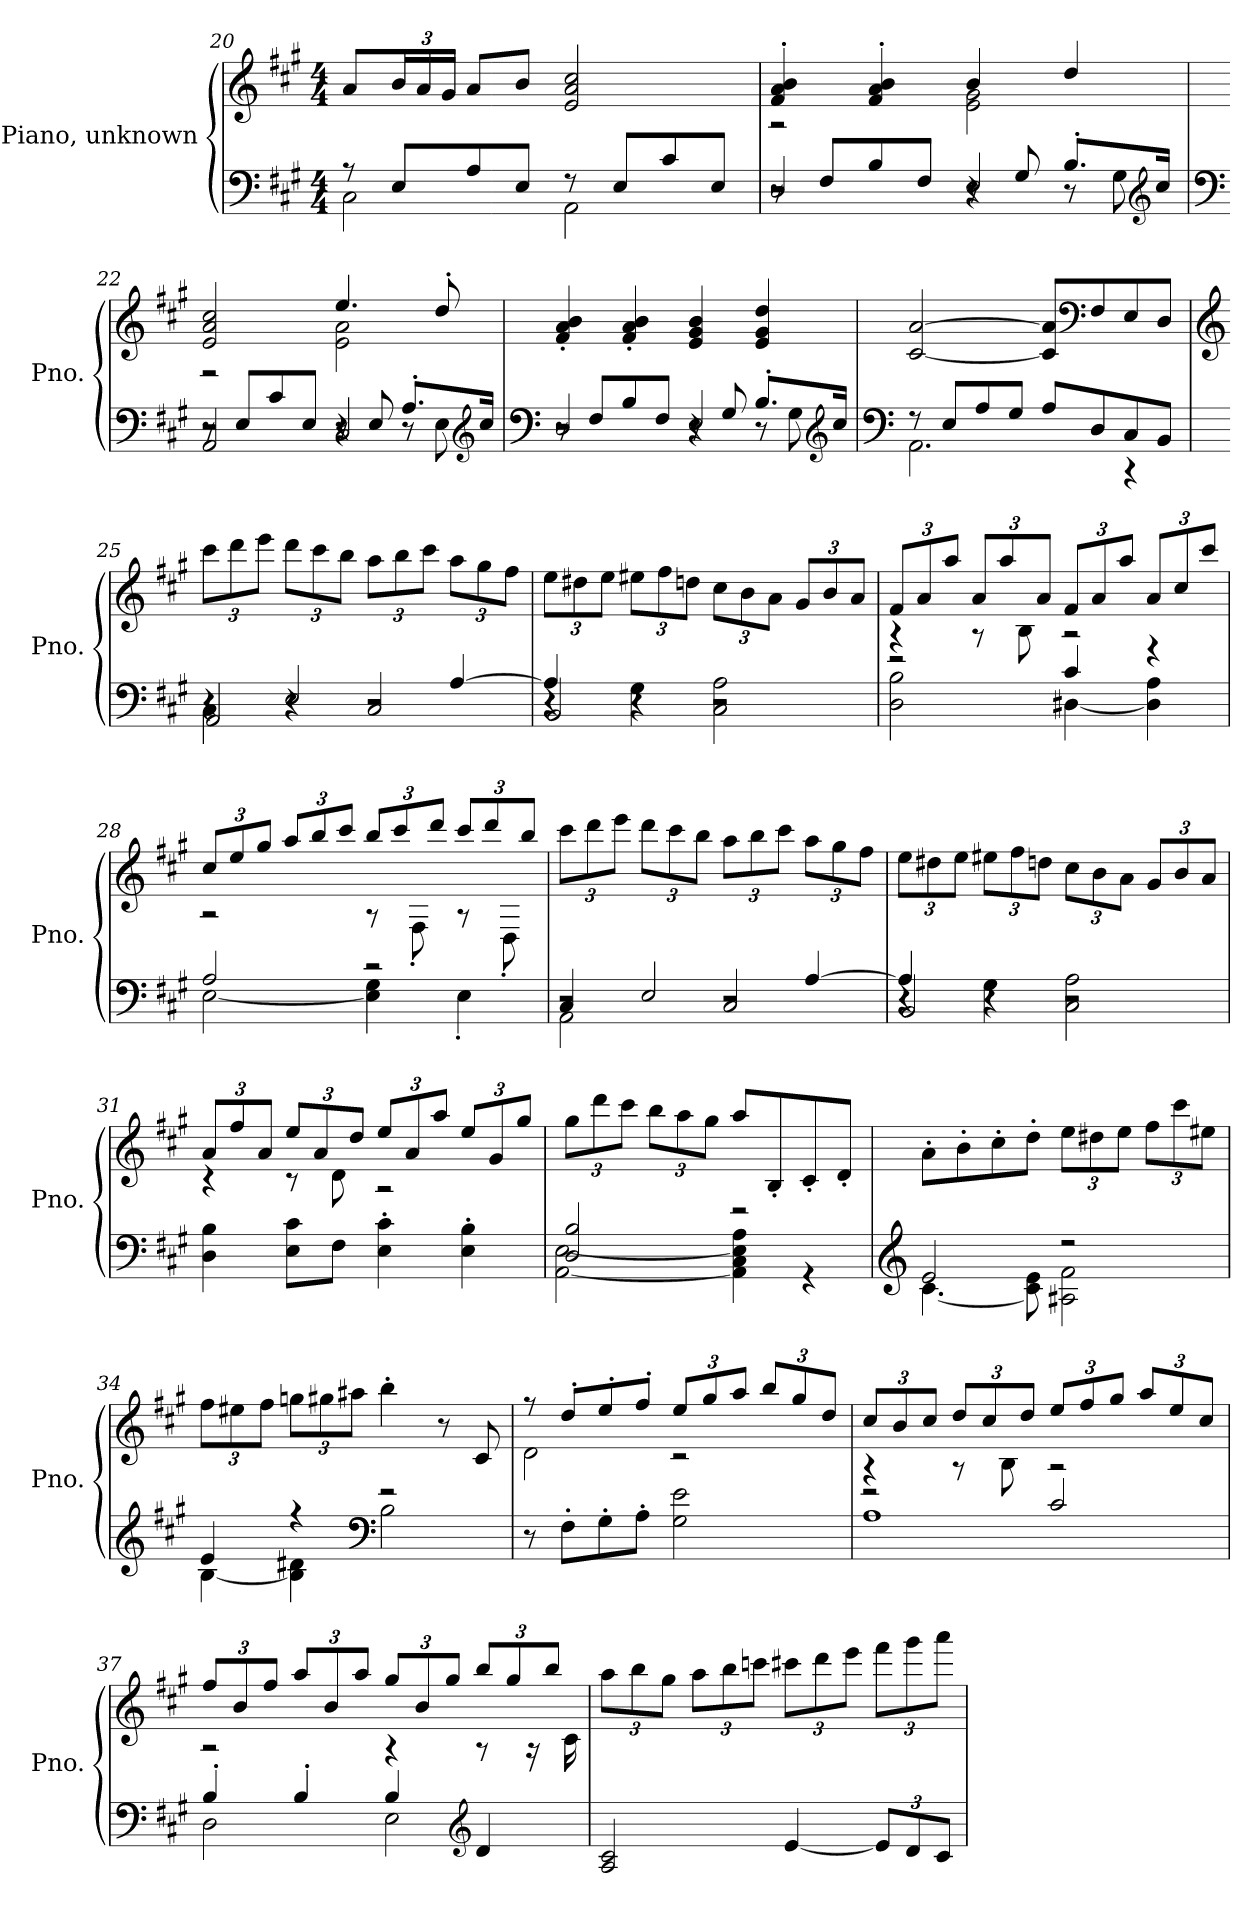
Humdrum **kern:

**kern	**kern
*part1	*part1
*staff2	*staff1
*I"Piano, unknown	*
*I'Pno.	*
*clefF4	*clefG2
*k[f#c#g#]	*k[f#c#g#]
*M4/4	*M4/4
=20	=20
*^	*
8r	2C#\	8a/L
*	*	*Xbrackettup
8E/L	.	24b/L
.	.	24a/
.	.	24g#/JJ
8A/	.	8a/L
8E/J	.	8b/J
8r	2AA\	2e/ 2a/ 2cc#/
8E/L	.	.
8c#/	.	.
8E/J	.	.
!!LO:LB:g=z
=21	=21	=21
*	*^	*^
8r	2r	2D/	4f#/' 4a/' 4b/'	2r
8F#/L	.	.	.	.
8B/	.	.	4f#/' 4a/' 4b/'	.
8F#/J	.	.	.	.
8r	4r	2E/	4b/	2e\ 2g#\
8G#/	.	.	.	.
8.B'/L	8r	.	4dd/	.
.	8G#\	.	.	.
*clefG2	*	*	*	*
16cc#/Jk	.	.	.	.
=22	=22	=22	=22	=22
*clefF4	*	*	*	*
8r	2r	2AA/	2e/ 2a/ 2cc#/	2r
8E/L	.	.	.	.
8c#/	.	.	.	.
8E/J	.	.	.	.
8r	4r	2C#/	4.ee/	2e\ 2a\
8E/	.	.	.	.
8.A'/L	8r	.	.	.
.	8E\	.	8dd'/	.
*clefG2	*	*	*	*
16cc#/Jk	.	.	.	.
*	*	*	*v	*v
=23	=23	=23	=23
*clefF4	*	*	*
8r	2r	2D/	4f#/' 4a/' 4b/'
8F#/L	.	.	.
8B/	.	.	4f#/' 4a/' 4b/'
8F#/J	.	.	.
8r	4r	2E/	4e/ 4g#/ 4b/
8G#/	.	.	.
8.B'/L	8r	.	4e/ 4g#/ 4dd/
.	8G#\	.	.
*clefG2	*	*	*
16cc#/Jk	.	.	.
*v	*v	*v	*
!!LO:PB:g=z
=24	=24
*clefF4	*
*^	*
8r	2.AA\	[2c#/ [2a/
8E/L	.	.
8A/	.	.
8G#/J	.	.
8A/L	.	8c#/] 8a/]L
*	*	*clefF4
8D/	.	8F#/
8C#/	4r	8E/
8BB/J	.	8D/J
*v	*v	*
=25	=25
*	*clefG2
*^	*
*	*^	*
4r	4C#\	2AA/	12ccc#\L
.	.	.	12ddd\
.	.	.	12eee\J
2E/	4r	.	12ddd\L
.	.	.	12ccc#\
.	.	.	12bb\J
.	2r	2C#/	12aa\L
.	.	.	12bb\
.	.	.	12ccc#\J
[4A/	.	.	12aa\L
.	.	.	12gg#\
.	.	.	12ff#\J
=26	=26	=26	=26
4A/]	4r	2BB/	12ee\L
.	.	.	12dd#X\
.	.	.	12ee\J
4r	4G#\	.	12ee#X\L
.	.	.	12ff#\
.	.	.	12ddn\J
2r	2C#\ 2A\	2r	12cc#\L
.	.	.	12b\
.	.	.	12a\J
.	.	.	12g#/L
.	.	.	12b/
.	.	.	12a/J
*	*v	*v	*
!!LO:LB:g=z
=27	=27	=27
*	*	*^
2r	2D\ 2B\	12f#/L	4r
.	.	12a/	.
.	.	12aa/J	.
.	.	12a/L	8r
.	.	12aa/	.
.	.	.	8B\
.	.	12a/J	.
4c#/	[4D#X\	12f#/L	2r
.	.	12a/	.
.	.	12aa/J	.
4r	4D#\] 4A\	12a/L	.
.	.	12cc#/	.
.	.	12ccc#/J	.
=28	=28	=28	=28
2A/	[2E\	12cc#/L	2r
.	.	12ee/	.
.	.	12gg#/J	.
.	.	12aa/L	.
.	.	12bb/	.
.	.	12ccc#/J	.
2r	4E\] 4G#\	12bb/L	8r
.	.	12ccc#/	.
.	.	.	8F#'\
.	.	12ddd/J	.
.	4E'\	12ccc#/L	8r
.	.	12ddd/	.
.	.	.	8D'\
.	.	12bb/J	.
*	*	*v	*v
!!LO:LB:g=z
=29	=29	=29
*	*^	*
4C#/	2AA\	2r	12ccc#\L
.	.	.	12ddd\
.	.	.	12eee\J
2E/	.	.	12ddd\L
.	.	.	12ccc#\
.	.	.	12bb\J
.	2r	2C#/	12aa\L
.	.	.	12bb\
.	.	.	12ccc#\J
[4A/	.	.	12aa\L
.	.	.	12gg#\
.	.	.	12ff#\J
=30	=30	=30	=30
4A/]	4r	2BB/	12ee\L
.	.	.	12dd#X\
.	.	.	12ee\J
4r	4G#\	.	12ee#X\L
.	.	.	12ff#\
.	.	.	12ddn\J
2r	2C#\ 2A\	2r	12cc#\L
.	.	.	12b\
.	.	.	12a\J
.	.	.	12g#/L
.	.	.	12b/
.	.	.	12a/J
*v	*v	*v	*
=31	=31
*	*^
4D\ 4B\	12a/L	4r
.	12ff#/	.
.	12a/J	.
8E\ 8c#\L	12ee/L	8r
.	12a/	.
8F#\J	.	8d\
.	12dd/J	.
4E\' 4c#\'	12ee/L	2r
.	12a/	.
.	12aa/J	.
4E\' 4B\'	12ee/L	.
.	12g#/	.
.	12gg#/J	.
*	*v	*v
!!LO:LB:g=z
=32	=32
*^	*
2D/ 2B/	[2AA\ [2E\	12gg#\L
.	.	12ddd\
.	.	12ccc#\J
.	.	12bb\L
.	.	12aa\
.	.	12gg#\J
2r	4AA\] 4C#\ 4E\] 4A\	8aa/L
.	.	8B'/
.	4r	8c#'/
.	.	8d'/J
=33	=33	=33
*clefG2	*	*
2e/	[4.c#\	8a'\L
.	.	8b'\
.	.	8cc#'\
.	8c#\] 8e\	8dd'\J
2r	2A#X\ 2f#\	12ee\L
.	.	12dd#X\
.	.	12ee\J
.	.	12ff#\L
.	.	12ccc#\
.	.	12ee#X\J
=34	=34	=34
4e/	[4B\	12ff#\L
.	.	12ee#X\
.	.	12ff#\J
4r	4B\] 4d#X\	12ggn\L
.	.	12gg#X\
.	.	12aa#X\J
*clefF4	*	*
2r	2B\	4bb'\
.	.	8r
.	.	8c#/
*v	*v	*
!!LO:LB:g=z
=35	=35
*	*^
8r	8r	2d\
8F#'\L	8dd'/L	.
8G#'\	8ee'/	.
8A'\J	8ff#'/J	.
2G#\ 2e\	12ee/L	2r
.	12gg#/	.
.	12aa/J	.
.	12bb/L	.
.	12gg#/	.
.	12dd/J	.
=36	=36	=36
*^	*	*
2r	1A	12cc#/L	4r
.	.	12b/	.
.	.	12cc#/J	.
.	.	12dd/L	8r
.	.	12cc#/	.
.	.	.	8B\
.	.	12dd/J	.
2c#/	.	12ee/L	2r
.	.	12ff#/	.
.	.	12gg#/J	.
.	.	12aa/L	.
.	.	12ee/	.
.	.	12cc#/J	.
=37	=37	=37	=37
4B'/	2D\	12ff#/L	2r
.	.	12b/	.
.	.	12ff#/J	.
4B'/	.	12aa/L	.
.	.	12b/	.
.	.	12aa/J	.
4B/	2E\	12gg#/L	4r
.	.	12b/	.
.	.	12gg#/J	.
*clefG2	*	*	*
4d/	.	12bb/L	8r
.	.	12gg#/	.
.	.	.	16r
.	.	12bb/J	.
.	.	.	16c#\
*v	*v	*	*
*	*v	*v
!!LO:LB:g=z
=38	=38
2A/ 2c#/	12aa\L
.	12bb\
.	12gg#\J
.	12aa\L
.	12bb\
.	12cccn\J
[4e/	12ccc#X\L
.	12ddd\
.	12eee\J
*Xbrackettup	*
12e/L]	12fff#\L
12d/	12ggg#\
12c#/J	12aaa\J
=	=
*-	*-
